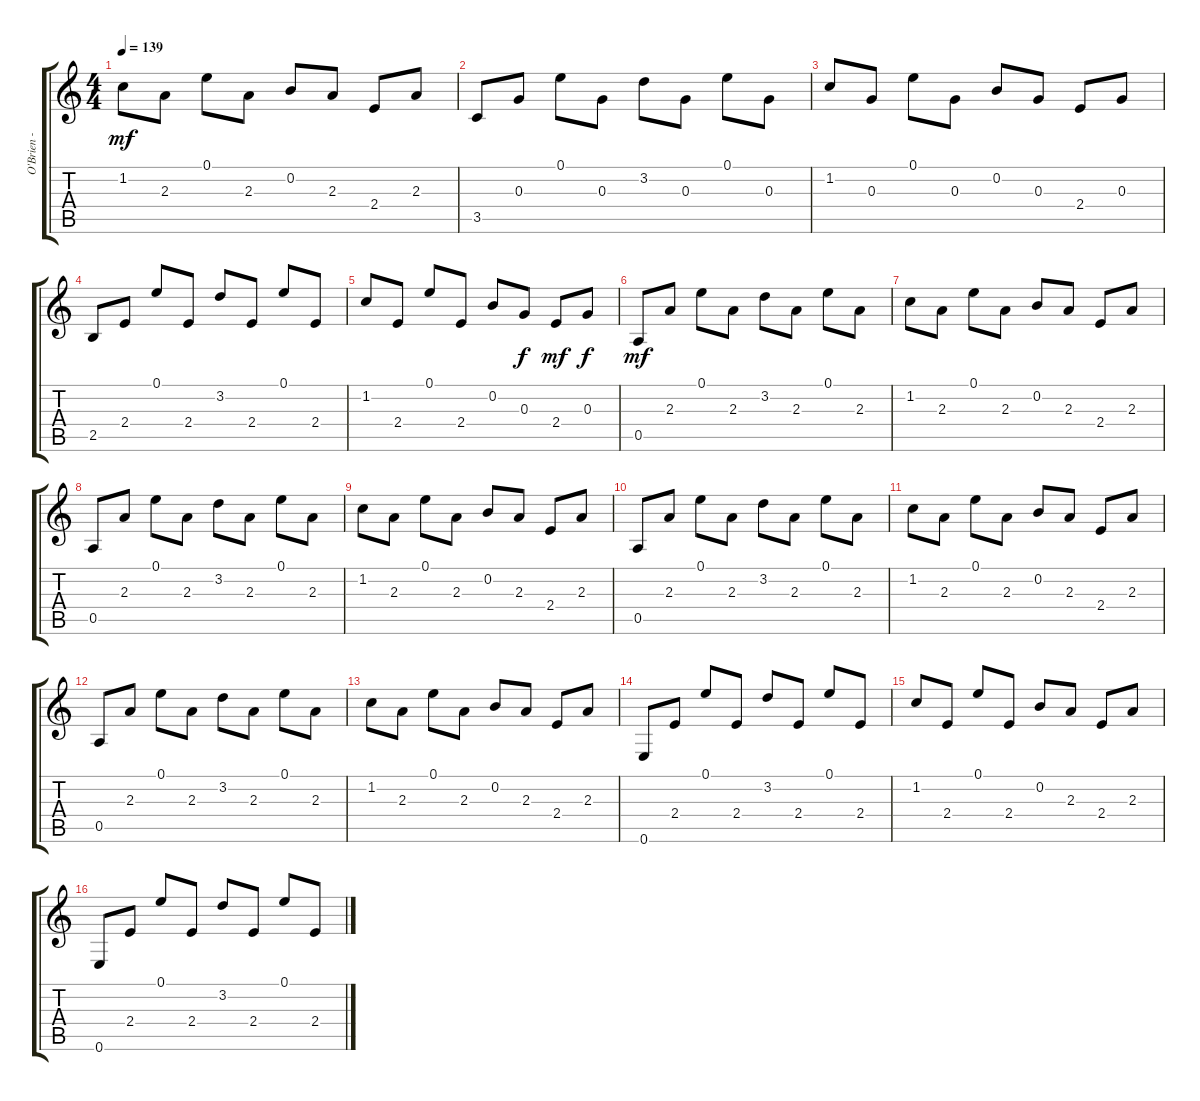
\track ("O'Brien - Acoustic Guitar" "O'Brien - ") {instrument acousticguitarsteel}
\staff {score tabs}
\tuning (E4 B3 G3 D3 A2 E2) {hide}
\ts (4 4)
\tempo 139
\clef g2
\ks c
1.2.8{dy mf} 2.3.8 0.1.8 2.3.8 0.2.8 2.3.8 2.4.8 2.3.8 |
3.5.8 0.3.8 0.1.8 0.3.8 3.2.8 0.3.8 0.1.8 0.3.8 |
1.2.8 0.3.8 0.1.8 0.3.8 0.2.8 0.3.8 2.4.8 0.3.8 |
2.5.8 2.4.8 0.1.8 2.4.8 3.2.8 2.4.8 0.1.8 2.4.8 |
1.2.8 2.4.8 0.1.8 2.4.8 0.2.8 0.3.8{dy f} 2.4.8{dy mf} 0.3.8{dy f} |
0.5.8{dy mf} 2.3.8 0.1.8 2.3.8 3.2.8 2.3.8 0.1.8 2.3.8 |
1.2.8 2.3.8 0.1.8 2.3.8 0.2.8 2.3.8 2.4.8 2.3.8 |
0.5.8 2.3.8 0.1.8 2.3.8 3.2.8 2.3.8 0.1.8 2.3.8 |
1.2.8 2.3.8 0.1.8 2.3.8 0.2.8 2.3.8 2.4.8 2.3.8 |
0.5.8 2.3.8 0.1.8 2.3.8 3.2.8 2.3.8 0.1.8 2.3.8 |
1.2.8 2.3.8 0.1.8 2.3.8 0.2.8 2.3.8 2.4.8 2.3.8 |
0.5.8 2.3.8 0.1.8 2.3.8 3.2.8 2.3.8 0.1.8 2.3.8 |
1.2.8 2.3.8 0.1.8 2.3.8 0.2.8 2.3.8 2.4.8 2.3.8 |
0.6.8 2.4.8 0.1.8 2.4.8 3.2.8 2.4.8 0.1.8 2.4.8 |
1.2.8 2.4.8 0.1.8 2.4.8 0.2.8 2.3.8 2.4.8 2.3.8 |
0.6.8 2.4.8 0.1.8 2.4.8 3.2.8 2.4.8 0.1.8 2.4.8
